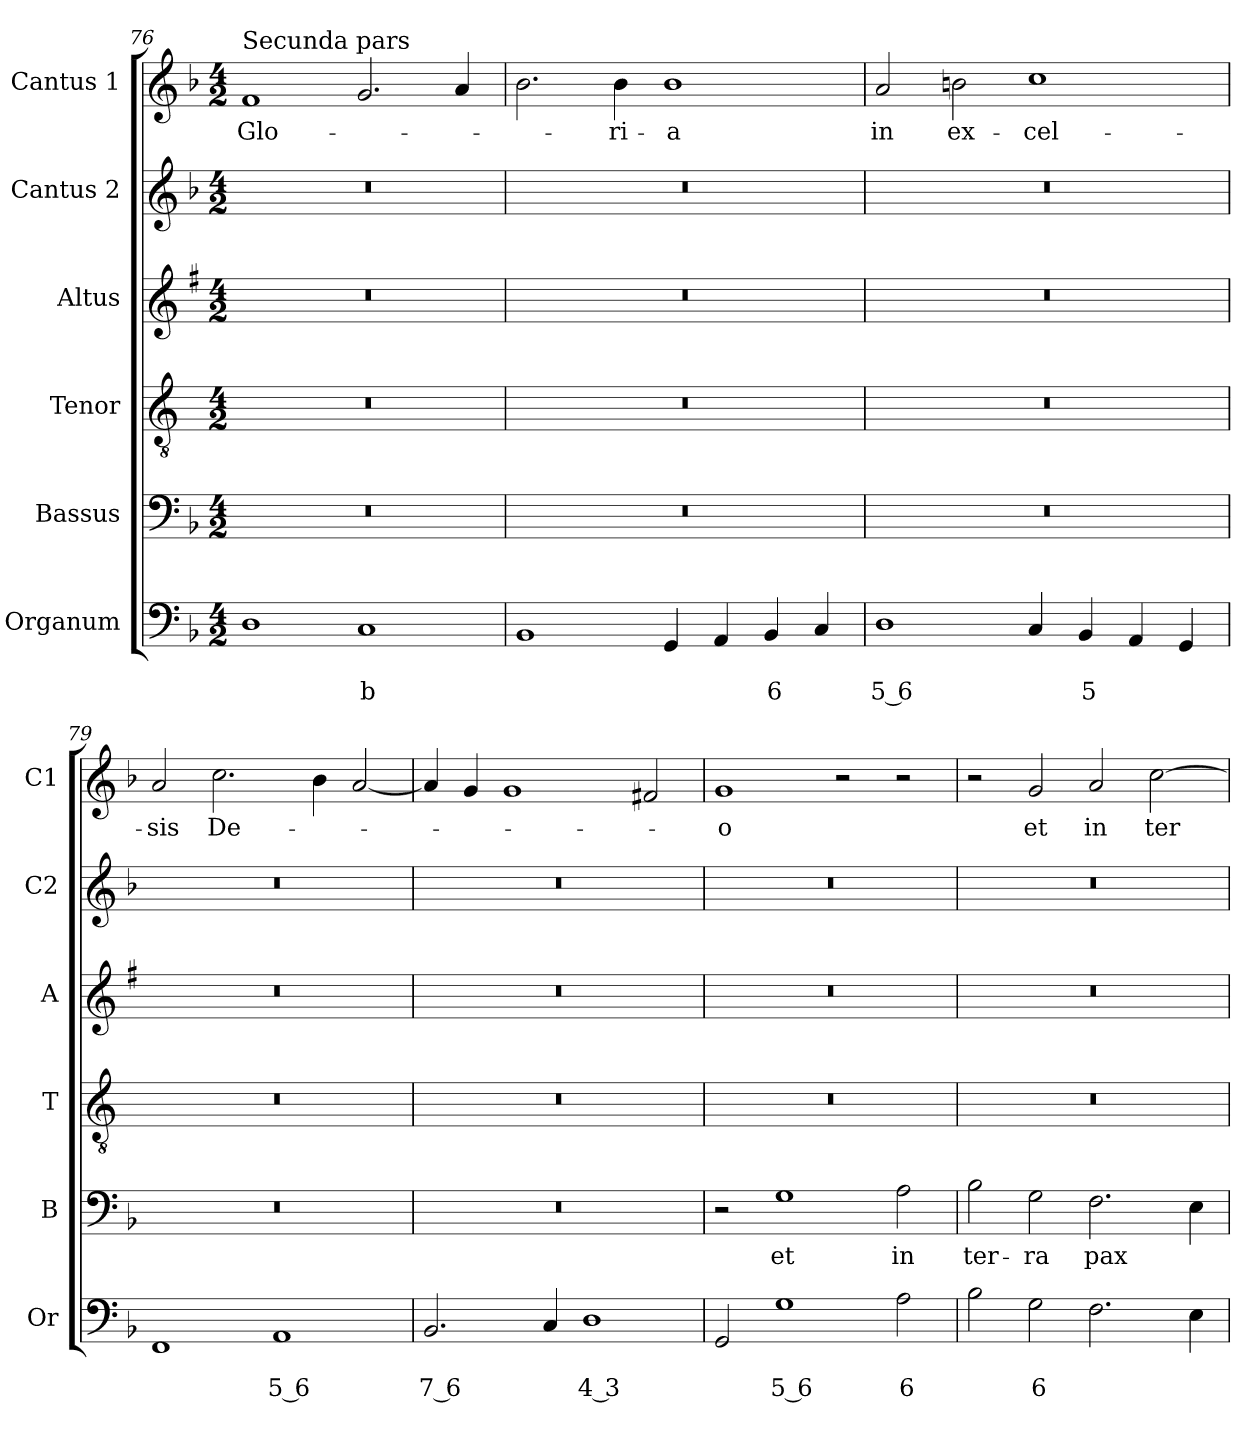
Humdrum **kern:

**kern	**text	**text	**kern	**text	**kern	**kern	**kern	**kern	**text
*part6	*part6	*part6	*part5	*part5	*part4	*part3	*part2	*part1	*part1
*staff6	*staff6	*staff6	*staff5	*staff5	*staff4	*staff3	*staff2	*staff1	*staff1
*I"Organum	*	*	*I"Bassus	*	*I"Tenor	*I"Altus	*I"Cantus 2	*I"Cantus 1	*
*I'Or	*	*	*I'B	*	*I'T	*I'A	*I'C2	*I'C1	*
!!LO:LB:g=z
*clefF4	*	*	*clefF4	*	*clefGv2	*clefG2	*clefG2	*clefG2	*
*	*	*	*	*	*ITrd4c7	*ITrd1c2	*	*	*
*k[b-]	*	*	*k[b-]	*	*k[b-]	*k[b-]	*k[b-]	*k[b-]	*
*F:	*	*	*F:	*	*F:	*F:	*F:	*F:	*
*M4/2	*	*	*M4/2	*	*M4/2	*M4/2	*M4/2	*M4/2	*
=76	=76	=76	=76	=76	=76	=76	=76	=76	=76
!	!	!	!	!	!	!	!	!LO:TX:a:t=Secunda pars	!
!	!	!	!	!	!	!	!	!	!LO:LY:b
1D	.	.	0r	.	0r	0r	0r	1f	Glo-
!	!	!LO:LY:b	!	!	!	!	!	!	!
1C	.	b	.	.	.	.	.	2.g/	.
.	.	.	.	.	.	.	.	4a/	.
=77	=77	=77	=77	=77	=77	=77	=77	=77	=77
1BB-	.	.	0r	.	0r	0r	0r	2.b-\	.
!	!	!	!	!	!	!	!	!	!LO:LY:b
.	.	.	.	.	.	.	.	4b-\	-ri-
!	!	!	!	!	!	!	!	!	!LO:LY:b
4GG/	.	.	.	.	.	.	.	1b-	-a
4AA/	.	.	.	.	.	.	.	.	.
!	!	!LO:LY:b	!	!	!	!	!	!	!
4BB-/	.	6	.	.	.	.	.	.	.
4C/	.	.	.	.	.	.	.	.	.
=78	=78	=78	=78	=78	=78	=78	=78	=78	=78
!	!	!LO:LY:b	!	!	!	!	!	!	!LO:LY:b
1D	.	5 6	0r	.	0r	0r	0r	2a/	in
!	!	!	!	!	!	!	!	!	!LO:LY:b
.	.	.	.	.	.	.	.	2bn\	ex-
!	!	!	!	!	!	!	!	!	!LO:LY:b
4C/	.	.	.	.	.	.	.	1cc	-cel-
!	!	!LO:LY:b	!	!	!	!	!	!	!
4BB-/	.	5	.	.	.	.	.	.	.
4AA/	.	.	.	.	.	.	.	.	.
4GG/	.	.	.	.	.	.	.	.	.
=79	=79	=79	=79	=79	=79	=79	=79	=79	=79
!	!	!	!	!	!	!	!	!	!LO:LY:b
1FF	.	.	0r	.	0r	0r	0r	2a/	-sis
!	!	!	!	!	!	!	!	!	!LO:LY:b
.	.	.	.	.	.	.	.	2.cc\	De-
!	!	!LO:LY:b	!	!	!	!	!	!	!
1AA	.	5 6	.	.	.	.	.	.	.
.	.	.	.	.	.	.	.	4b-\	.
.	.	.	.	.	.	.	.	[2a/	.
=80	=80	=80	=80	=80	=80	=80	=80	=80	=80
!	!	!LO:LY:b	!	!	!	!	!	!	!
2.BB-/	.	7 6	0r	.	0r	0r	0r	4a/]	.
.	.	.	.	.	.	.	.	4g/	.
.	.	.	.	.	.	.	.	1g	.
4C/	.	.	.	.	.	.	.	.	.
!	!	!LO:LY:b	!	!	!	!	!	!	!
1D	.	4 3	.	.	.	.	.	.	.
.	.	.	.	.	.	.	.	2f#X/	.
!!LO:LB:g=z
=81	=81	=81	=81	=81	=81	=81	=81	=81	=81
!	!	!	!	!	!	!	!	!	!LO:LY:b
2GG/	.	.	2r	.	0r	0r	0r	1g	-o
!	!	!LO:LY:b	!	!LO:LY:b	!	!	!	!	!
1G	.	5 6	1G	et	.	.	.	.	.
.	.	.	.	.	.	.	.	2r	.
!	!	!LO:LY:b	!	!LO:LY:b	!	!	!	!	!
2A\	.	6	2A\	in	.	.	.	2r	.
=82	=82	=82	=82	=82	=82	=82	=82	=82	=82
!	!	!	!	!LO:LY:b	!	!	!	!	!
2B-\	.	.	2B-\	ter-	0r	0r	0r	2r	.
!	!	!LO:LY:b	!	!LO:LY:b	!	!	!	!	!LO:LY:b
2G\	.	6	2G\	-ra	.	.	.	2g/	et
!	!	!	!	!LO:LY:b	!	!	!	!	!LO:LY:b
2.F\	.	.	2.F\	pax	.	.	.	2a/	in
!	!	!	!	!	!	!	!	!	!LO:LY:b
.	.	.	.	.	.	.	.	[2cc\	ter-
4E\	.	.	4E\	.	.	.	.	.	.
=	=	=	=	=	=	=	=	=	=
*-	*-	*-	*-	*-	*-	*-	*-	*-	*-
